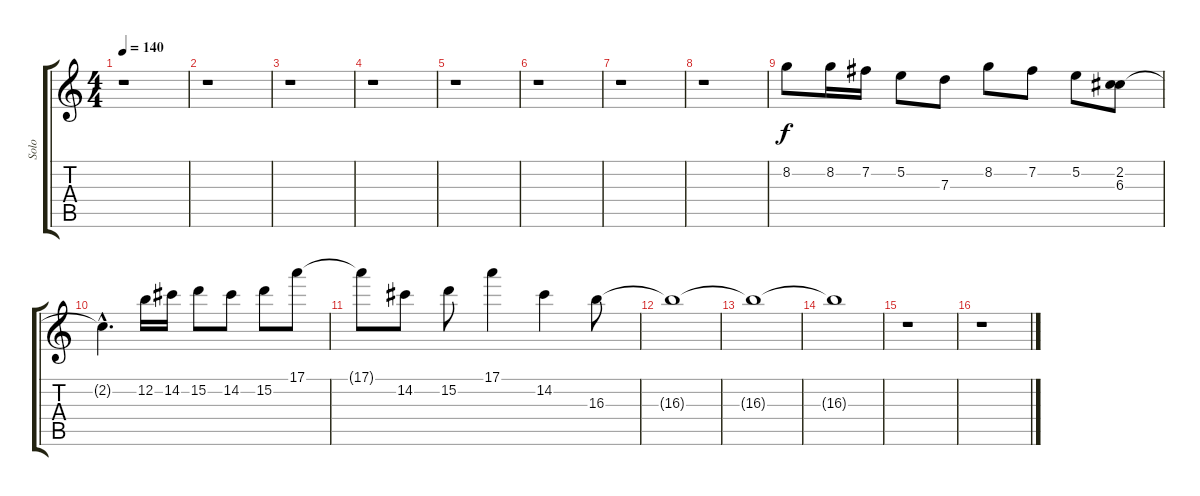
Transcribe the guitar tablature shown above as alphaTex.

\track ("Solo" "Solo") {instrument distortionguitar}
\staff {score tabs}
\tuning (E4 B3 G3 D3 A2 E2) {hide}
\ts (4 4)
\tempo 140
\clef g2
\ks c
r.1{dy f} |
r.1 |
r.1 |
r.1 |
r.1 |
r.1 |
r.1 |
r.1 |
8.2.8 8.2.16 7.2.16 5.2.8 7.3.8 8.2.8 7.2.8 5.2.8 (2.2 6.3).8 |
2.2{hac t}.4{d} 12.2.16 14.2.16 15.2.8 14.2.8 15.2.8 17.1.8 |
17.1{t}.8 14.2.8 15.2.8 17.1.4 14.2.4 16.3.8 |
16.3{t}.1 |
16.3{t}.1 |
16.3{t}.1 |
r.1 |
r.1
